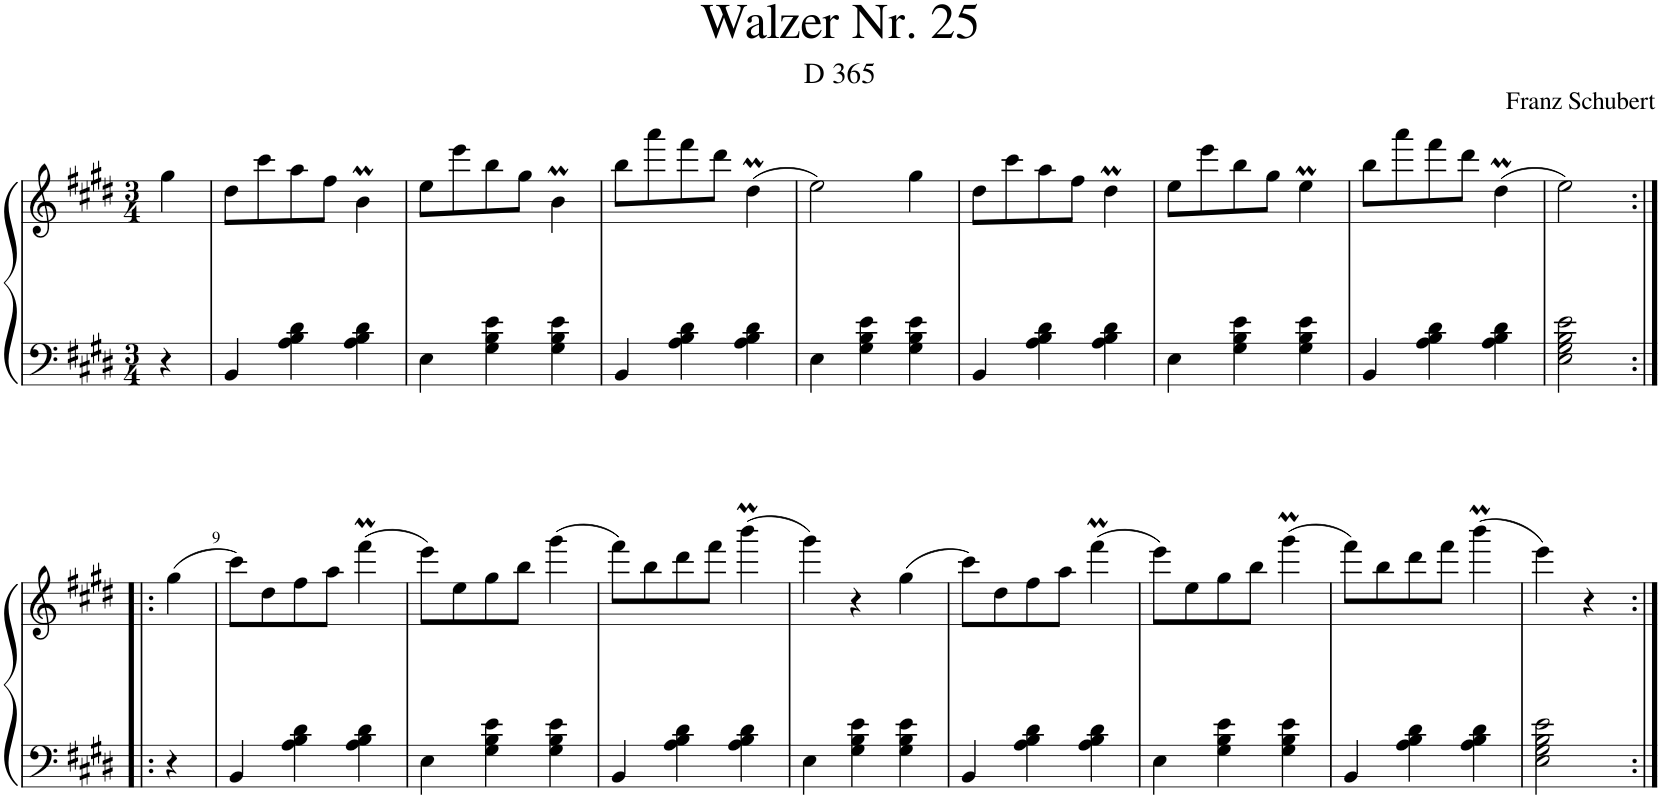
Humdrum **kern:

**kern	**kern
*part1	*part1
*staff2	*staff1
*I"Piano	*
*I'Pno.	*
*clefF4	*clefG2
*k[f#c#g#d#]	*k[f#c#g#d#]
*M3/4	*M3/4
=	=
4r	4gg#\
=1	=1
4BB/	8dd#\L
.	8ccc#\
4A\ 4B\ 4d#\	8aa\
.	8ff#\J
4A\ 4B\ 4d#\	4bM\
=2	=2
4E\	8ee\L
.	8eee\
4G#\ 4B\ 4e\	8bb\
.	8gg#\J
4G#\ 4B\ 4e\	4bM\
=3	=3
4BB/	8bb\L
.	8aaa\
4A\ 4B\ 4d#\	8fff#\
.	8ddd#\J
4A\ 4B\ 4d#\	(4dd#m\
=4	=4
4E\	2ee\)
4G#\ 4B\ 4e\	.
4G#\ 4B\ 4e\	4gg#\
=5	=5
4BB/	8dd#\L
.	8ccc#\
4A\ 4B\ 4d#\	8aa\
.	8ff#\J
4A\ 4B\ 4d#\	4dd#m\
=6	=6
4E\	8ee\L
.	8eee\
4G#\ 4B\ 4e\	8bb\
.	8gg#\J
4G#\ 4B\ 4e\	4eeM\
=7	=7
4BB/	8bb\L
.	8aaa\
4A\ 4B\ 4d#\	8fff#\
.	8ddd#\J
4A\ 4B\ 4d#\	(4dd#m\
=8	=8
2E\ 2G#\ 2B\ 2e\	2ee\)
!!LO:LB:g=z
=8X1:|!|:	=8X1:|!|:
4r	(4gg#\
=9	=9
4BB/	8ccc#\L)
.	8dd#\
4A\ 4B\ 4d#\	8ff#\
.	8aa\J
4A\ 4B\ 4d#\	(4fff#M\
=10	=10
4E\	8eee\L)
.	8ee\
4G#\ 4B\ 4e\	8gg#\
.	8bb\J
4G#\ 4B\ 4e\	(4ggg#\
=11	=11
4BB/	8fff#\L)
.	8bb\
4A\ 4B\ 4d#\	8ddd#\
.	8fff#\J
4A\ 4B\ 4d#\	(4bbbM\
=12	=12
4E\	4ggg#\)
4G#\ 4B\ 4e\	4r
4G#\ 4B\ 4e\	(4gg#\
=13	=13
4BB/	8ccc#\L)
.	8dd#\
4A\ 4B\ 4d#\	8ff#\
.	8aa\J
4A\ 4B\ 4d#\	(4fff#M\
=14	=14
4E\	8eee\L)
.	8ee\
4G#\ 4B\ 4e\	8gg#\
.	8bb\J
4G#\ 4B\ 4e\	(4ggg#m\
=15	=15
4BB/	8fff#\L)
.	8bb\
4A\ 4B\ 4d#\	8ddd#\
.	8fff#\J
4A\ 4B\ 4d#\	(4bbbM\
=16	=16
2E\ 2G#\ 2B\ 2e\	4eee\)
.	4r
=:|!	=:|!
*-	*-
